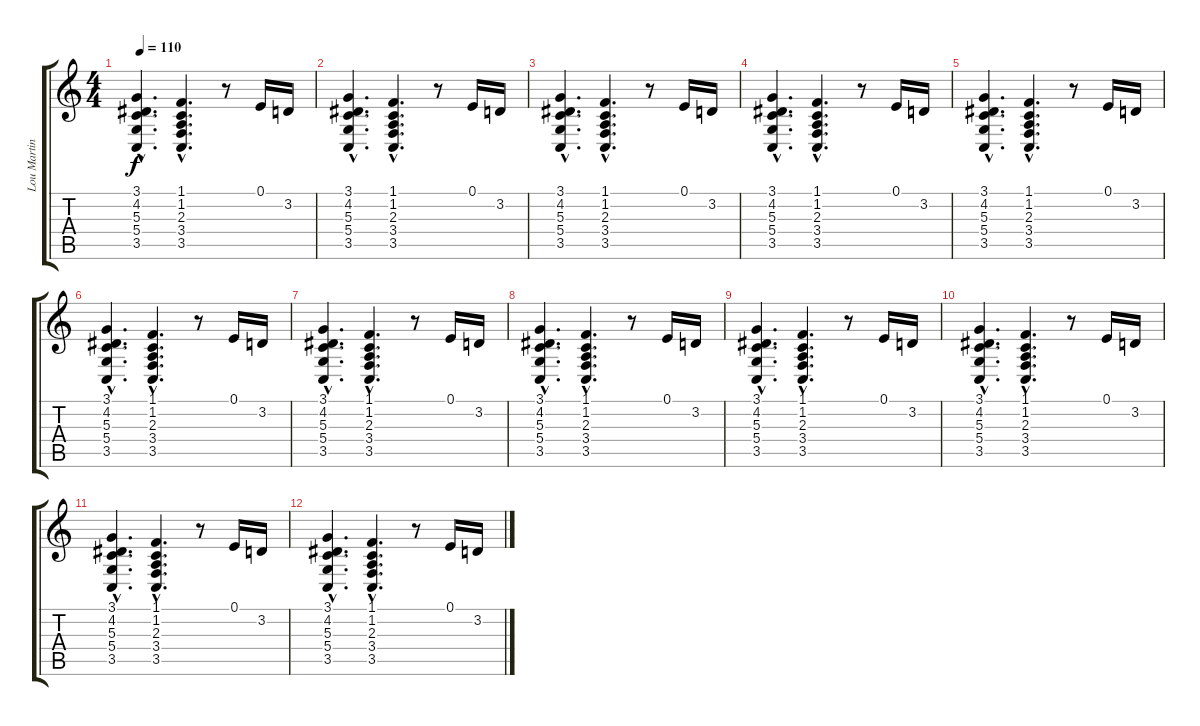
\track ("Lou Martin" "Lou Martin") {instrument acousticgrandpiano}
\staff {score tabs}
\tuning (E4 B3 G3 D3 A2 E2) {hide}
\ts (4 4)
\tempo 110
\clef g2
\ks c
(3.1{hac} 4.2{hac} 5.3{hac} 5.4{hac} 3.5{hac}).4{d dy f} (1.1{hac} 1.2{hac} 2.3{hac} 3.4{hac} 3.5{hac}).4{d} r.8 0.1.16 3.2.16 |
(3.1{hac} 4.2{hac} 5.3{hac} 5.4{hac} 3.5{hac}).4{d} (1.1{hac} 1.2{hac} 2.3{hac} 3.4{hac} 3.5{hac}).4{d} r.8 0.1.16 3.2.16 |
(3.1{hac} 4.2{hac} 5.3{hac} 5.4{hac} 3.5{hac}).4{d} (1.1{hac} 1.2{hac} 2.3{hac} 3.4{hac} 3.5{hac}).4{d} r.8 0.1.16 3.2.16 |
(3.1{hac} 4.2{hac} 5.3{hac} 5.4{hac} 3.5{hac}).4{d} (1.1{hac} 1.2{hac} 2.3{hac} 3.4{hac} 3.5{hac}).4{d} r.8 0.1.16 3.2.16 |
(3.1{hac} 4.2{hac} 5.3{hac} 5.4{hac} 3.5{hac}).4{d} (1.1{hac} 1.2{hac} 2.3{hac} 3.4{hac} 3.5{hac}).4{d} r.8 0.1.16 3.2.16 |
(3.1{hac} 4.2{hac} 5.3{hac} 5.4{hac} 3.5{hac}).4{d} (1.1{hac} 1.2{hac} 2.3{hac} 3.4{hac} 3.5{hac}).4{d} r.8 0.1.16 3.2.16 |
(3.1{hac} 4.2{hac} 5.3{hac} 5.4{hac} 3.5{hac}).4{d} (1.1{hac} 1.2{hac} 2.3{hac} 3.4{hac} 3.5{hac}).4{d} r.8 0.1.16 3.2.16 |
(3.1{hac} 4.2{hac} 5.3{hac} 5.4{hac} 3.5{hac}).4{d} (1.1{hac} 1.2{hac} 2.3{hac} 3.4{hac} 3.5{hac}).4{d} r.8 0.1.16 3.2.16 |
(3.1{hac} 4.2{hac} 5.3{hac} 5.4{hac} 3.5{hac}).4{d} (1.1{hac} 1.2{hac} 2.3{hac} 3.4{hac} 3.5{hac}).4{d} r.8 0.1.16 3.2.16 |
(3.1{hac} 4.2{hac} 5.3{hac} 5.4{hac} 3.5{hac}).4{d} (1.1{hac} 1.2{hac} 2.3{hac} 3.4{hac} 3.5{hac}).4{d} r.8 0.1.16 3.2.16 |
(3.1{hac} 4.2{hac} 5.3{hac} 5.4{hac} 3.5{hac}).4{d} (1.1{hac} 1.2{hac} 2.3{hac} 3.4{hac} 3.5{hac}).4{d} r.8 0.1.16 3.2.16 |
(3.1{hac} 4.2{hac} 5.3{hac} 5.4{hac} 3.5{hac}).4{d} (1.1{hac} 1.2{hac} 2.3{hac} 3.4{hac} 3.5{hac}).4{d} r.8 0.1.16 3.2.16
